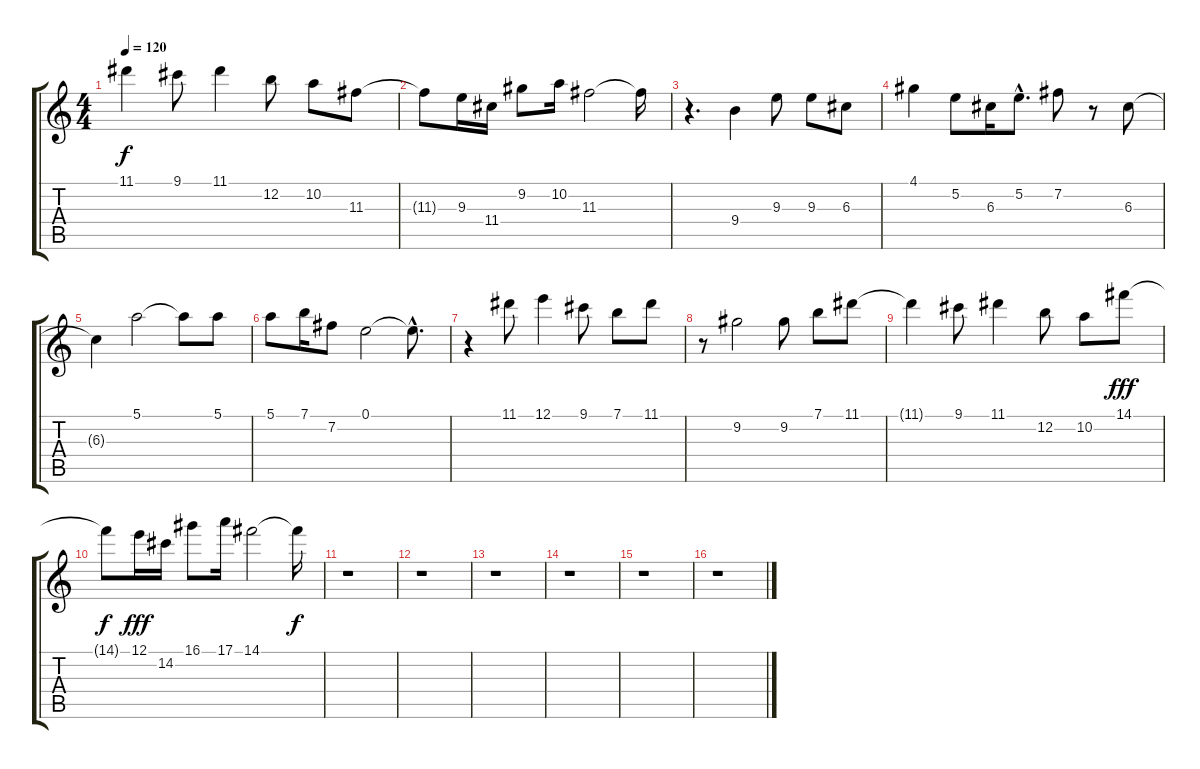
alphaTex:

\track "" {instrument overdrivenguitar}
\staff {score tabs}
\tuning (E4 B3 G3 D3 A2 E2) {hide}
\ts (4 4)
\tempo 120
\clef g2
\ks c
11.1{t}.4{dy f} 9.1.8 11.1.4 12.2.8 10.2.8 11.3.8 |
11.3{t}.8 9.3.16 11.4.16 9.2.8 10.2.16 11.3.2 11.3{t}.16 |
r.4{d} 9.4.4 9.3.8 9.3.8 6.3.8 |
4.1.4 5.2.8 6.3.16 5.2{hac}.8{d} 7.2.8 r.8 6.3.8 |
6.3{t}.4 5.1.2 5.1{t}.8 5.1.8 |
5.1.8 7.1.16 7.2.8 0.1.2 0.1{hac t}.8{d} |
r.4 11.1.8 12.1.4 9.1.8 7.1.8 11.1.8 |
r.8 9.2.2 9.2.8 7.1.8 11.1.8 |
11.1{t}.4 9.1.8 11.1.4 12.2.8 10.2.8 14.1.8{dy fff} |
14.1{t}.8{dy f} 12.1.16{dy fff} 14.2.16 16.1.8 17.1.16 14.1.2 14.1{t}.16{dy f} |
r.1 |
r.1 |
r.1 |
r.1 |
r.1 |
r.1
